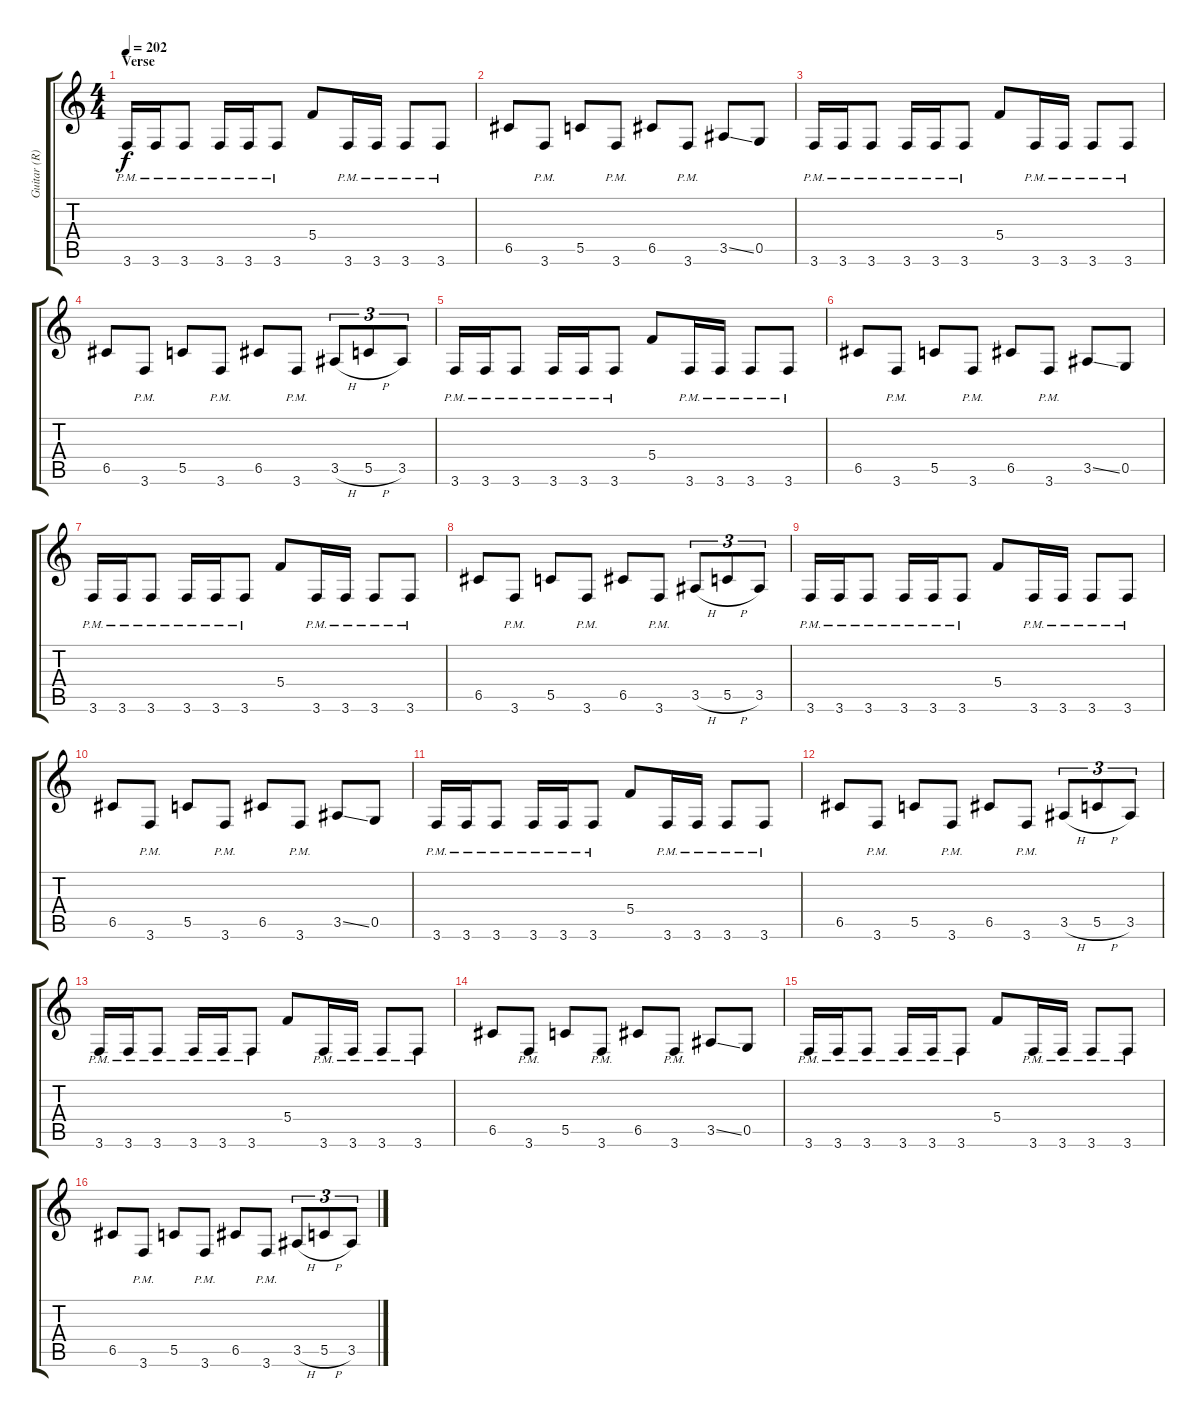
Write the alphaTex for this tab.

\track ("Guitar (R)" "Guitar (R)") {instrument distortionguitar}
\staff {score tabs}
\tuning (D4 A3 F3 C3 G2 D2) {hide}
\ts (4 4)
\section ("" "Verse")
\tempo 202
\clef g2
\ks c
3.6{pm}.16{dy f} 3.6{pm}.16 3.6{pm}.8 3.6{pm}.16 3.6{pm}.16 3.6{pm}.8 5.4.8 3.6{pm}.16 3.6{pm}.16 3.6{pm}.8 3.6{pm}.8 |
6.5.8 3.6{pm}.8 5.5.8 3.6{pm}.8 6.5.8 3.6{pm}.8 3.5{ss}.8 0.5.8 |
3.6{pm}.16 3.6{pm}.16 3.6{pm}.8 3.6{pm}.16 3.6{pm}.16 3.6{pm}.8 5.4.8 3.6{pm}.16 3.6{pm}.16 3.6{pm}.8 3.6{pm}.8 |
6.5.8 3.6{pm}.8 5.5.8 3.6{pm}.8 6.5.8 3.6{pm}.8 3.5{h}.8{tu (3 2)} 5.5{h}.8{tu (3 2)} 3.5.8{tu (3 2)} |
3.6{pm}.16 3.6{pm}.16 3.6{pm}.8 3.6{pm}.16 3.6{pm}.16 3.6{pm}.8 5.4.8 3.6{pm}.16 3.6{pm}.16 3.6{pm}.8 3.6{pm}.8 |
6.5.8 3.6{pm}.8 5.5.8 3.6{pm}.8 6.5.8 3.6{pm}.8 3.5{ss}.8 0.5.8 |
3.6{pm}.16 3.6{pm}.16 3.6{pm}.8 3.6{pm}.16 3.6{pm}.16 3.6{pm}.8 5.4.8 3.6{pm}.16 3.6{pm}.16 3.6{pm}.8 3.6{pm}.8 |
6.5.8 3.6{pm}.8 5.5.8 3.6{pm}.8 6.5.8 3.6{pm}.8 3.5{h}.8{tu (3 2)} 5.5{h}.8{tu (3 2)} 3.5.8{tu (3 2)} |
3.6{pm}.16 3.6{pm}.16 3.6{pm}.8 3.6{pm}.16 3.6{pm}.16 3.6{pm}.8 5.4.8 3.6{pm}.16 3.6{pm}.16 3.6{pm}.8 3.6{pm}.8 |
6.5.8 3.6{pm}.8 5.5.8 3.6{pm}.8 6.5.8 3.6{pm}.8 3.5{ss}.8 0.5.8 |
3.6{pm}.16 3.6{pm}.16 3.6{pm}.8 3.6{pm}.16 3.6{pm}.16 3.6{pm}.8 5.4.8 3.6{pm}.16 3.6{pm}.16 3.6{pm}.8 3.6{pm}.8 |
6.5.8 3.6{pm}.8 5.5.8 3.6{pm}.8 6.5.8 3.6{pm}.8 3.5{h}.8{tu (3 2)} 5.5{h}.8{tu (3 2)} 3.5.8{tu (3 2)} |
3.6{pm}.16 3.6{pm}.16 3.6{pm}.8 3.6{pm}.16 3.6{pm}.16 3.6{pm}.8 5.4.8 3.6{pm}.16 3.6{pm}.16 3.6{pm}.8 3.6{pm}.8 |
6.5.8 3.6{pm}.8 5.5.8 3.6{pm}.8 6.5.8 3.6{pm}.8 3.5{ss}.8 0.5.8 |
3.6{pm}.16 3.6{pm}.16 3.6{pm}.8 3.6{pm}.16 3.6{pm}.16 3.6{pm}.8 5.4.8 3.6{pm}.16 3.6{pm}.16 3.6{pm}.8 3.6{pm}.8 |
6.5.8 3.6{pm}.8 5.5.8 3.6{pm}.8 6.5.8 3.6{pm}.8 3.5{h}.8{tu (3 2)} 5.5{h}.8{tu (3 2)} 3.5.8{tu (3 2)}
